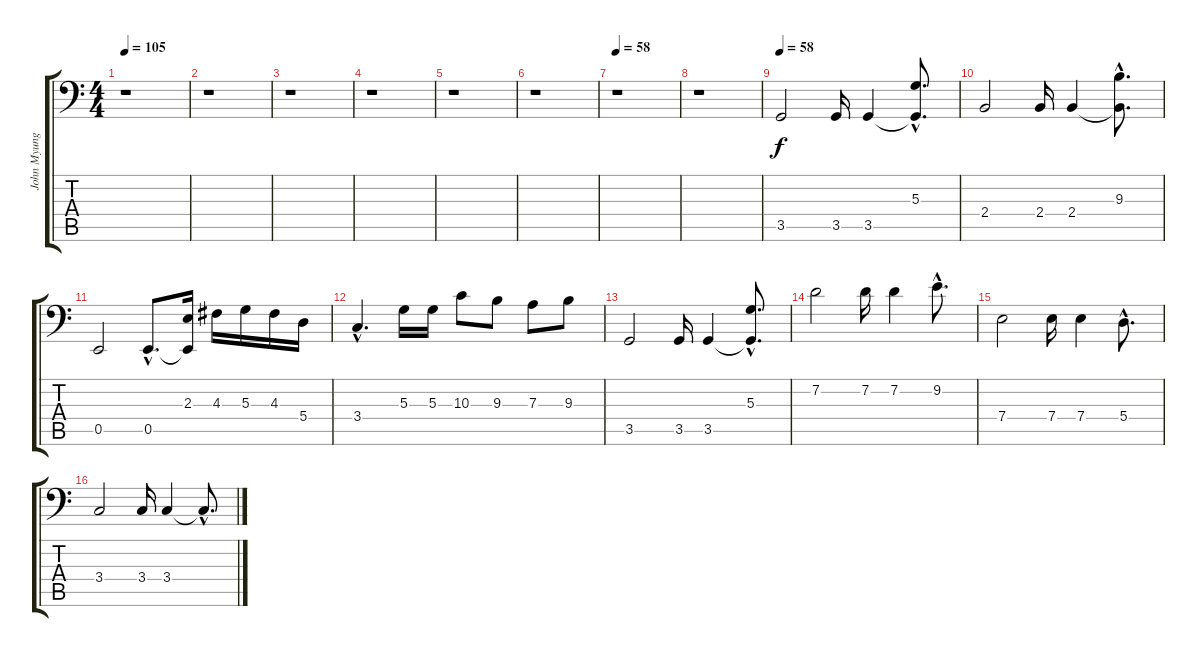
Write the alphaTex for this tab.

\track ("John Myung - 6 Strings Bass" "John Myung") {instrument electricbassfinger}
\staff {score tabs}
\tuning (C3 G2 D2 A1 E1 B0) {hide}
\ts (4 4)
\tempo 105
\clef f4
\ks c
r.1{dy f} |
r.1 |
r.1 |
r.1 |
r.1 |
r.1 |
\tempo 58
r.1 |
r.1 |
\tempo 58
3.5.2 3.5.16 3.5.4 (5.3{hac} 3.5{hac t}).8{d} |
2.4.2 2.4.16 2.4.4 (9.3{hac} 2.4{hac t}).8{d} |
0.5.2 0.5{hac}.8{d} (2.3 0.5{t}).16 4.3.16 5.3.16 4.3.16 5.4.16 |
3.4{hac}.4{d} 5.3.16 5.3.16 10.3.8 9.3.8 7.3.8 9.3.8 |
3.5.2 3.5.16 3.5.4 (5.3{hac} 3.5{hac t}).8{d} |
7.2.2 7.2.16 7.2.4 9.2{hac}.8{d} |
7.4.2 7.4.16 7.4.4 5.4{hac}.8{d} |
3.4.2 3.4.16 3.4.4 3.4{hac t}.8{d}
